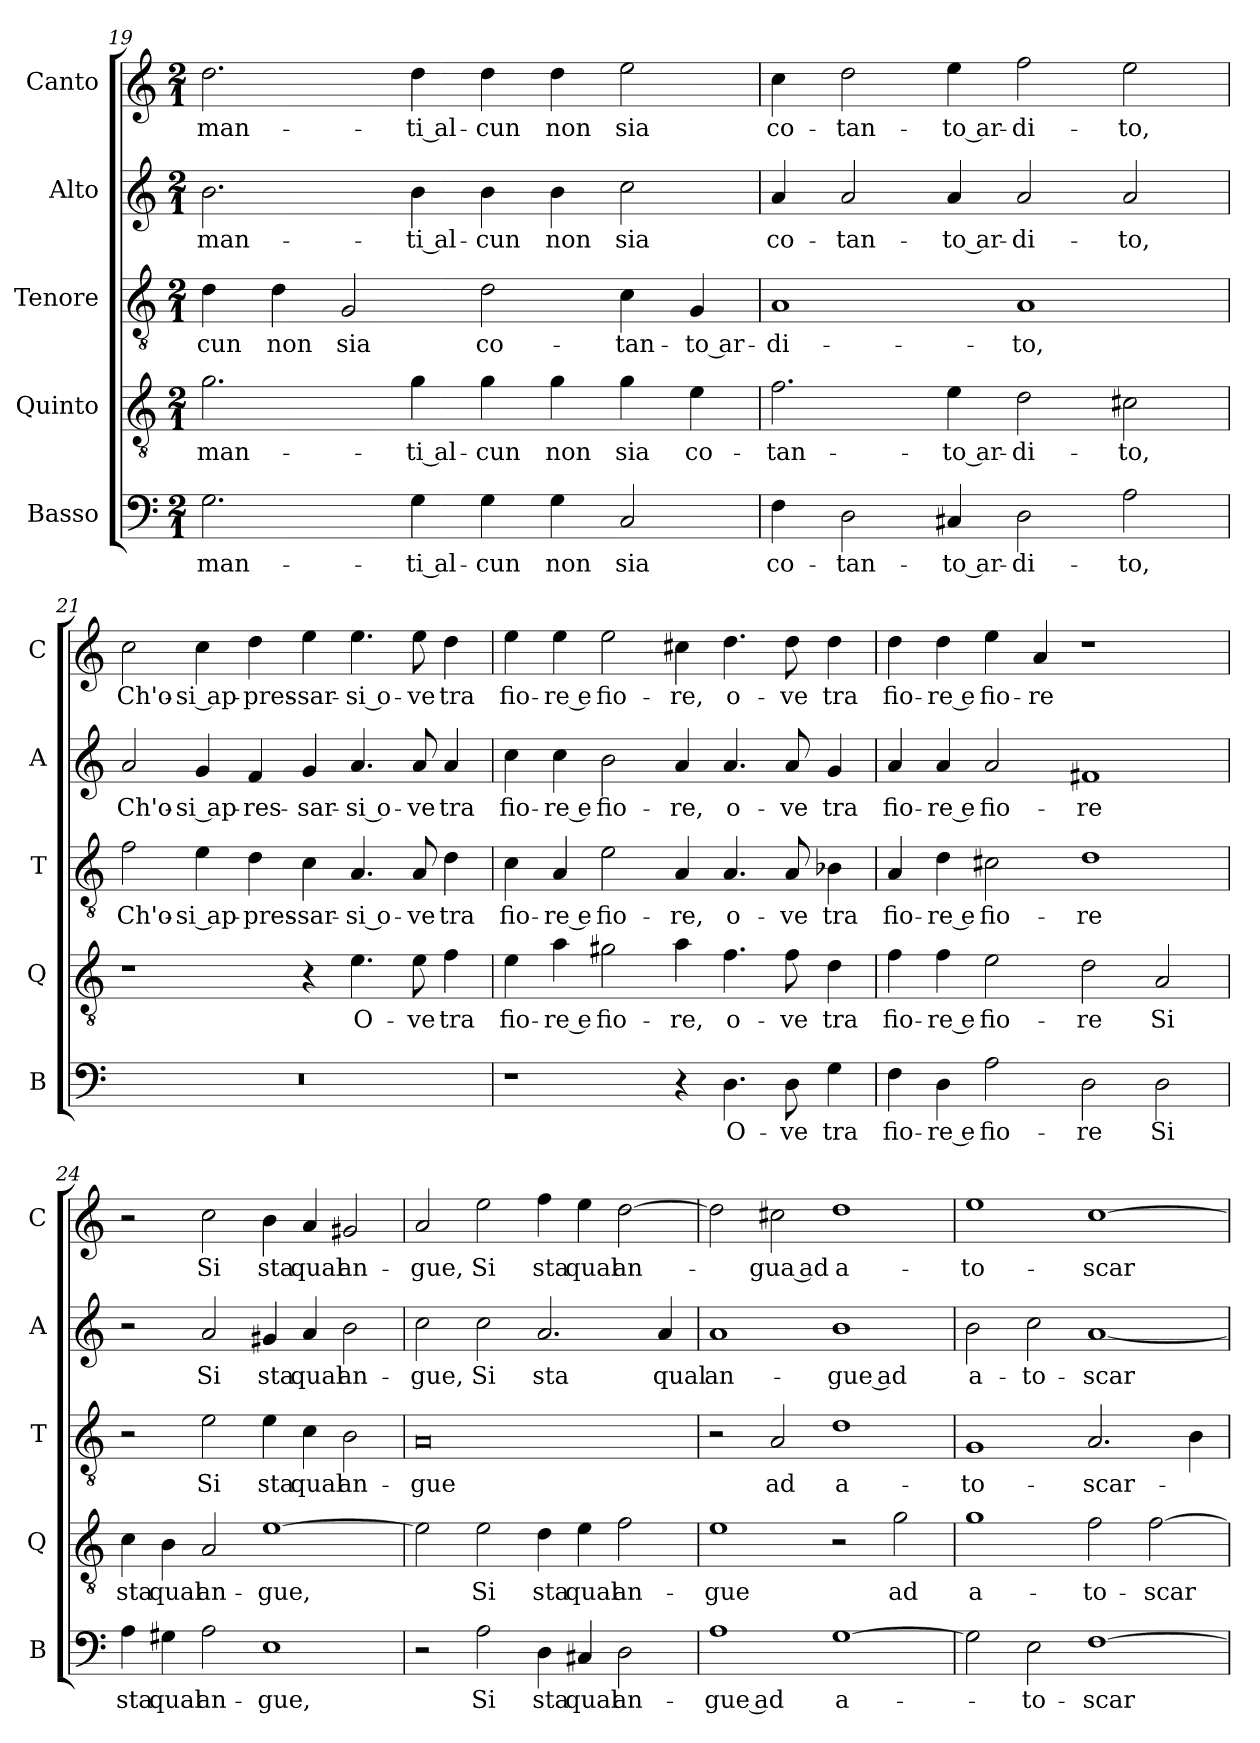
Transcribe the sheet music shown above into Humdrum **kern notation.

**kern	**text	**kern	**text	**kern	**text	**kern	**text	**kern	**text
*part5	*part5	*part4	*part4	*part3	*part3	*part2	*part2	*part1	*part1
*staff5	*staff5	*staff4	*staff4	*staff3	*staff3	*staff2	*staff2	*staff1	*staff1
*I"Basso	*	*I"Quinto	*	*I"Tenore	*	*I"Alto	*	*I"Canto	*
*I'B	*	*I'Q	*	*I'T	*	*I'A	*	*I'C	*
*clefF4	*	*clefGv2	*	*clefGv2	*	*clefG2	*	*clefG2	*
*k[]	*	*k[]	*	*k[]	*	*k[]	*	*k[]	*
*M2/1	*	*M2/1	*	*M2/1	*	*M2/1	*	*M2/1	*
=19	=19	=19	=19	=19	=19	=19	=19	=19	=19
2.G	-man-	2.g	-man-	4d	-cun	2.b	-man-	2.dd	-man-
.	.	.	.	4d	non	.	.	.	.
.	.	.	.	2G	sia	.	.	.	.
4G	-ti al-	4g	-ti al-	.	.	4b	-ti al-	4dd	-ti al-
4G	-cun	4g	-cun	2d	co-	4b	-cun	4dd	-cun
4G	non	4g	non	.	.	4b	non	4dd	non
2C	sia	4g	sia	4c	-tan-	2cc	sia	2ee	sia
.	.	4e	co-	4G	-to ar-	.	.	.	.
=20	=20	=20	=20	=20	=20	=20	=20	=20	=20
4F	co-	2.f	-tan-	1A	-di-	4a	co-	4cc	co-
2D	-tan-	.	.	.	.	2a	-tan-	2dd	-tan-
4C#X	-to ar-	4e	-to ar-	.	.	4a	-to ar-	4ee	-to ar-
2D	-di-	2d	-di-	1A	-to,	2a	-di-	2ff	-di-
2A	-to,	2c#X	-to,	.	.	2a	-to,	2ee	-to,
=21	=21	=21	=21	=21	=21	=21	=21	=21	=21
0r	.	1r	.	2f	Ch'o-	2a	Ch'o-	2cc	Ch'o-
.	.	.	.	4e	-si ap-	4g	-si ap-	4cc	-si ap-
.	.	.	.	4d	-pres-	4f	-res-	4dd	-pres-
.	.	4r	.	4c	-sar-	4g	-sar-	4ee	-sar-
.	.	4.e	O-	4.A	-si o-	4.a	-si o-	4.ee	-si o-
.	.	8e	-ve	8A	-ve	8a	-ve	8ee	-ve
.	.	4f	tra	4d	tra	4a	tra	4dd	tra
=22	=22	=22	=22	=22	=22	=22	=22	=22	=22
1r	.	4e	fio-	4c	fio-	4cc	fio-	4ee	fio-
.	.	4a	-re e	4A	-re e	4cc	-re e	4ee	-re e
.	.	2g#X	fio-	2e	fio-	2b	fio-	2ee	fio-
4r	.	4a	-re,	4A	-re,	4a	-re,	4cc#X	-re,
4.D	O-	4.f	o-	4.A	o-	4.a	o-	4.dd	o-
8D	-ve	8f	-ve	8A	-ve	8a	-ve	8dd	-ve
4G	tra	4d	tra	4B-X	tra	4g	tra	4dd	tra
=23	=23	=23	=23	=23	=23	=23	=23	=23	=23
4F	fio-	4f	fio-	4A	fio-	4a	fio-	4dd	fio-
4D	-re e	4f	-re e	4d	-re e	4a	-re e	4dd	-re e
2A	fio-	2e	fio-	2c#X	fio-	2a	fio-	4ee	fio-
.	.	.	.	.	.	.	.	4a	-re
2D	-re	2d	-re	1d	-re	1f#X	-re	1r	.
2D	Si	2A	Si	.	.	.	.	.	.
=24	=24	=24	=24	=24	=24	=24	=24	=24	=24
4A	sta	4c	sta	2r	.	2r	.	2r	.
4G#X	qual	4B	qual	.	.	.	.	.	.
2A	an-	2A	an-	2e	Si	2a	Si	2cc	Si
1E	-gue,	[1e	-gue,	4e	sta	4g#X	sta	4b	sta
.	.	.	.	4c	qual	4a	qual	4a	qual
.	.	.	.	2B	an-	2b	an-	2g#X	an-
=25	=25	=25	=25	=25	=25	=25	=25	=25	=25
2r	.	2e]	.	0A	-gue	2cc	-gue,	2a	-gue,
2A	Si	2e	Si	.	.	2cc	Si	2ee	Si
4D	sta	4d	sta	.	.	2.a	sta	4ff	sta
4C#X	qual	4e	qual	.	.	.	.	4ee	qual
2D	an-	2f	an-	.	.	.	.	[2dd	an-
.	.	.	.	.	.	4a	qual	.	.
=26	=26	=26	=26	=26	=26	=26	=26	=26	=26
1A	-gue ad	1e	-gue	2r	.	1a	an-	2dd]	.
.	.	.	.	2A	ad	.	.	2cc#X	-gua ad
[1G	a-	2r	.	1d	a-	1b	-gue ad	1dd	a-
.	.	2g	ad	.	.	.	.	.	.
=27	=27	=27	=27	=27	=27	=27	=27	=27	=27
2G]	.	1g	a-	1G	-to-	2b	a-	1ee	-to-
2E	-to-	.	.	.	.	2cc	-to-	.	.
[1F	-scar-	2f	-to-	2.A	-scar-	[1a	-scar-	[1cc	-scar-
.	.	[2f	-scar-	.	.	.	.	.	.
.	.	.	.	4B	.	.	.	.	.
=	=	=	=	=	=	=	=	=	=
*-	*-	*-	*-	*-	*-	*-	*-	*-	*-
